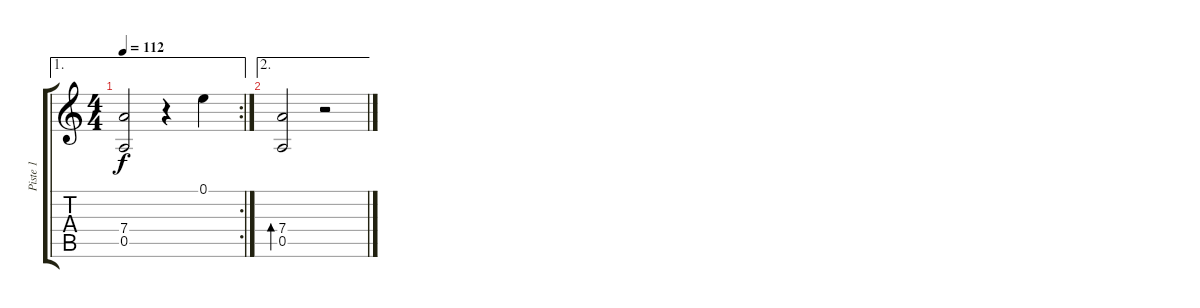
\track ("Piste 1" "Piste 1") {instrument acousticguitarnylon}
\staff {score tabs}
\tuning (E4 B3 G3 D3 A2 E2) {hide}
\ae 1
\rc 2
\ts (4 4)
\tempo 112
\clef g2
\ks c
(7.4 0.5).2{dy f} r.4 0.1.4 |
\ae 2
(7.4 0.5).2{bd 240} r.2
